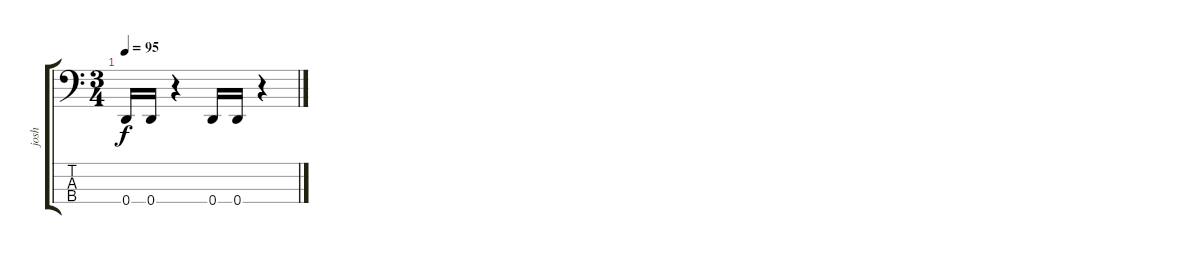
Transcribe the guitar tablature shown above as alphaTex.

\track ("josh" "josh") {instrument electricbassfinger}
\staff {score tabs}
\tuning (G2 D2 A1 D1) {hide}
\ts (3 4)
\tempo 95
\clef f4
\ks c
0.4.16{dy f} 0.4.16 r.4 0.4.16 0.4.16 r.4
